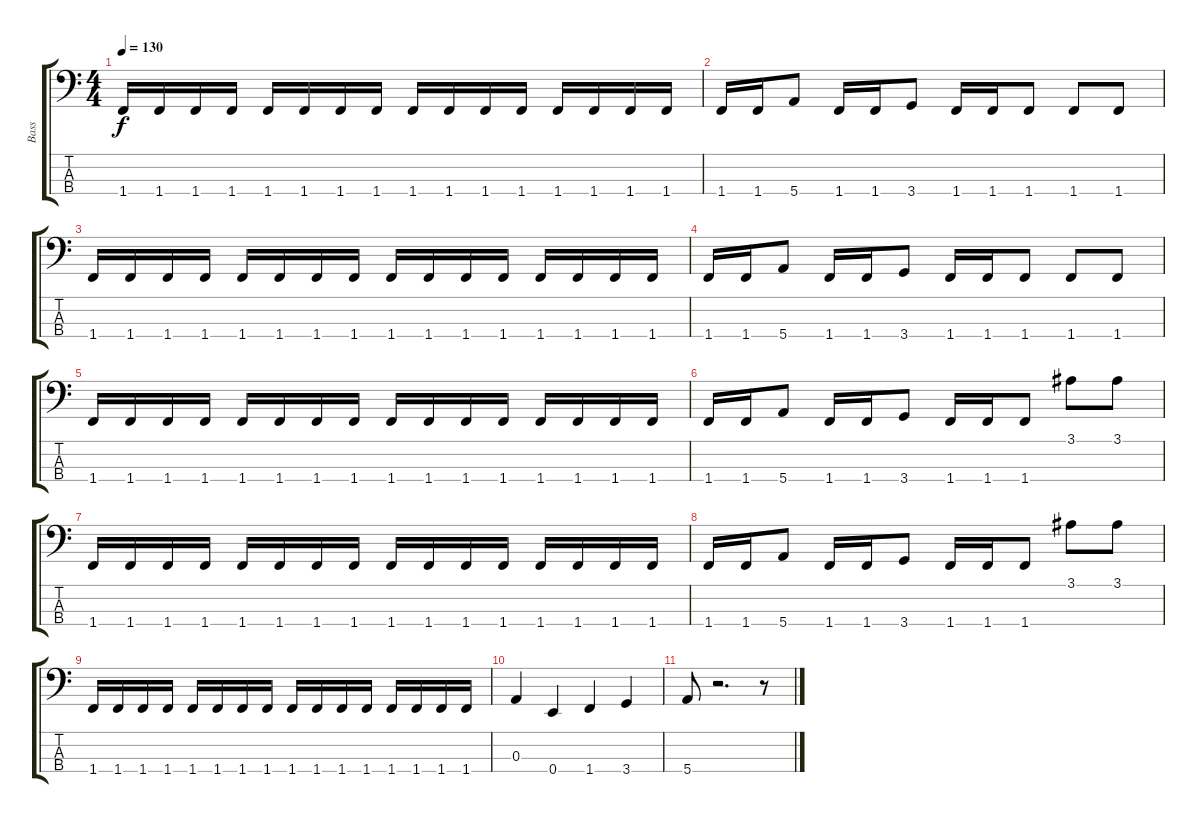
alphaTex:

\track ("Bass" "Bass") {instrument electricbassfinger}
\staff {score tabs}
\tuning (G2 D2 A1 E1) {hide}
\ts (4 4)
\tempo 130
\clef f4
\ks c
1.4.16{dy f} 1.4.16 1.4.16 1.4.16 1.4.16 1.4.16 1.4.16 1.4.16 1.4.16 1.4.16 1.4.16 1.4.16 1.4.16 1.4.16 1.4.16 1.4.16 |
1.4.16 1.4.16 5.4.8 1.4.16 1.4.16 3.4.8 1.4.16 1.4.16 1.4.8 1.4.8 1.4.8 |
1.4.16 1.4.16 1.4.16 1.4.16 1.4.16 1.4.16 1.4.16 1.4.16 1.4.16 1.4.16 1.4.16 1.4.16 1.4.16 1.4.16 1.4.16 1.4.16 |
1.4.16 1.4.16 5.4.8 1.4.16 1.4.16 3.4.8 1.4.16 1.4.16 1.4.8 1.4.8 1.4.8 |
1.4.16 1.4.16 1.4.16 1.4.16 1.4.16 1.4.16 1.4.16 1.4.16 1.4.16 1.4.16 1.4.16 1.4.16 1.4.16 1.4.16 1.4.16 1.4.16 |
1.4.16 1.4.16 5.4.8 1.4.16 1.4.16 3.4.8 1.4.16 1.4.16 1.4.8 3.1.8 3.1.8 |
1.4.16 1.4.16 1.4.16 1.4.16 1.4.16 1.4.16 1.4.16 1.4.16 1.4.16 1.4.16 1.4.16 1.4.16 1.4.16 1.4.16 1.4.16 1.4.16 |
1.4.16 1.4.16 5.4.8 1.4.16 1.4.16 3.4.8 1.4.16 1.4.16 1.4.8 3.1.8 3.1.8 |
1.4.16 1.4.16 1.4.16 1.4.16 1.4.16 1.4.16 1.4.16 1.4.16 1.4.16 1.4.16 1.4.16 1.4.16 1.4.16 1.4.16 1.4.16 1.4.16 |
0.3.4 0.4.4 1.4.4 3.4.4 |
5.4.8 r.2{d} r.8
